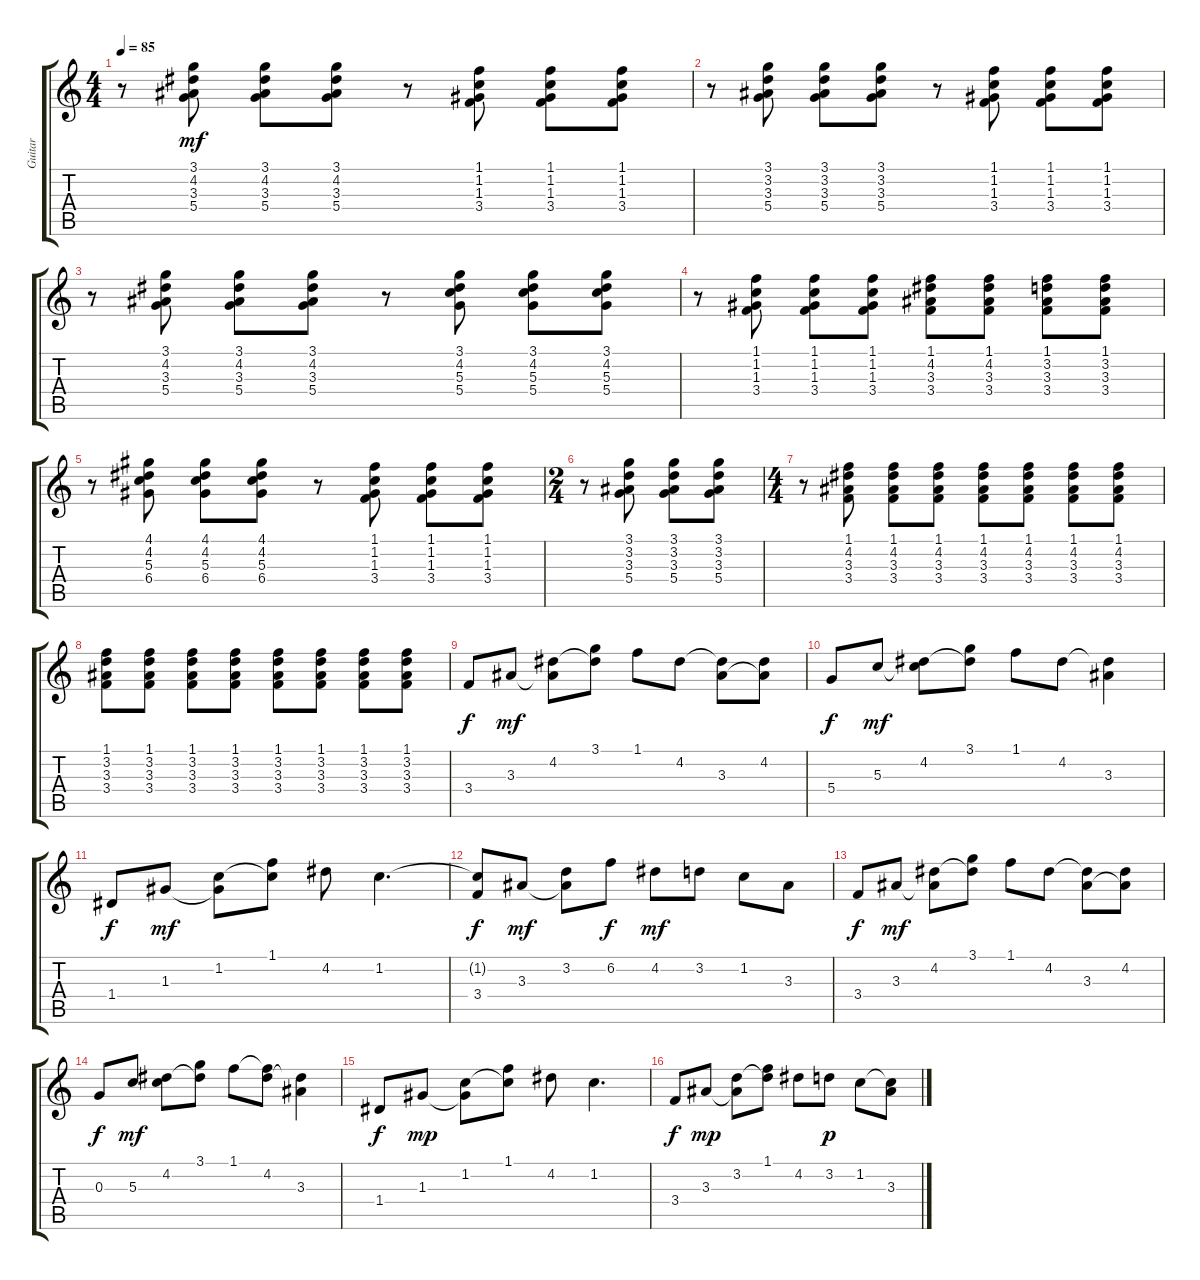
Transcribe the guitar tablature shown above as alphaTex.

\track ("Guitar" "Guitar") {instrument acousticguitarsteel}
\staff {score tabs}
\tuning (E4 B3 G3 D3 A2 E2) {hide}
\ts (4 4)
\tempo 85
\clef g2
\ks c
r.8{dy mf} (3.1 4.2 3.3 5.4).8 (3.1 4.2 3.3 5.4).8 (3.1 4.2 3.3 5.4).8 r.8 (1.1 1.2 1.3 3.4).8 (1.1 1.2 1.3 3.4).8 (1.1 1.2 1.3 3.4).8 |
r.8 (3.1 3.2 3.3 5.4).8 (3.1 3.2 3.3 5.4).8 (3.1 3.2 3.3 5.4).8 r.8 (1.1 1.2 1.3 3.4).8 (1.1 1.2 1.3 3.4).8 (1.1 1.2 1.3 3.4).8 |
r.8 (3.1 4.2 3.3 5.4).8 (3.1 4.2 3.3 5.4).8 (3.1 4.2 3.3 5.4).8 r.8 (3.1 4.2 5.3 5.4).8 (3.1 4.2 5.3 5.4).8 (3.1 4.2 5.3 5.4).8 |
r.8 (1.1 1.2 1.3 3.4).8 (1.1 1.2 1.3 3.4).8 (1.1 1.2 1.3 3.4).8 (1.1 4.2 3.3 3.4).8 (1.1 4.2 3.3 3.4).8 (1.1 3.2 3.3 3.4).8 (1.1 3.2 3.3 3.4).8 |
r.8 (4.1 4.2 5.3 6.4).8 (4.1 4.2 5.3 6.4).8 (4.1 4.2 5.3 6.4).8 r.8 (1.1 1.2 1.3 3.4).8 (1.1 1.2 1.3 3.4).8 (1.1 1.2 1.3 3.4).8 |
\ts (2 4)
r.8 (3.1 3.2 3.3 5.4).8 (3.1 3.2 3.3 5.4).8 (3.1 3.2 3.3 5.4).8 |
\ts (4 4)
r.8 (1.1 4.2 3.3 3.4).8 (1.1 4.2 3.3 3.4).8 (1.1 4.2 3.3 3.4).8 (1.1 4.2 3.3 3.4).8 (1.1 4.2 3.3 3.4).8 (1.1 4.2 3.3 3.4).8 (1.1 4.2 3.3 3.4).8 |
(1.1 3.2 3.3 3.4).8 (1.1 3.2 3.3 3.4).8 (1.1 3.2 3.3 3.4).8 (1.1 3.2 3.3 3.4).8 (1.1 3.2 3.3 3.4).8 (1.1 3.2 3.3 3.4).8 (1.1 3.2 3.3 3.4).8 (1.1 3.2 3.3 3.4).8 |
3.4.8{dy f} 3.3.8{dy mf} (4.2 3.3{t}).8 (3.1 4.2{t}).8 1.1.8 4.2.8 (4.2{t} 3.3).8 (4.2 3.3{t}).8 |
5.4.8{dy f} 5.3.8{dy mf} (4.2 5.3{t}).8 (3.1 4.2{t}).8 1.1.8 4.2.8 (4.2{t} 3.3).4 |
1.4.8{dy f} 1.3.8{dy mf} (1.2 1.3{t}).8 (1.1 1.2{t}).8 4.2.8 1.2.4{d} |
(1.2{t} 3.4).8{dy f} 3.3.8{dy mf} (3.2 3.3{t}).8 6.2.8{dy f} 4.2.8{dy mf} 3.2.8 1.2.8 3.3.8 |
3.4.8{dy f} 3.3.8{dy mf} (4.2 3.3{t}).8 (3.1 4.2{t}).8 1.1.8 4.2.8 (4.2{t} 3.3).8 (4.2 3.3{t}).8 |
0.3.8{dy f} 5.3.8{dy mf} (4.2 5.3{t}).8 (3.1 4.2{t}).8 1.1.8 (1.1{t} 4.2).8 (4.2{t} 3.3).4 |
1.4.8{dy f} 1.3.8{dy mp} (1.2 1.3{t}).8 (1.1 1.2{t}).8 4.2.8 1.2.4{d} |
3.4.8{dy f} 3.3.8{dy mp} (3.2 3.3{t}).8 (1.1 3.2{t}).8 4.2.8 3.2.8{dy p} 1.2.8 (1.2{t} 3.3).8
